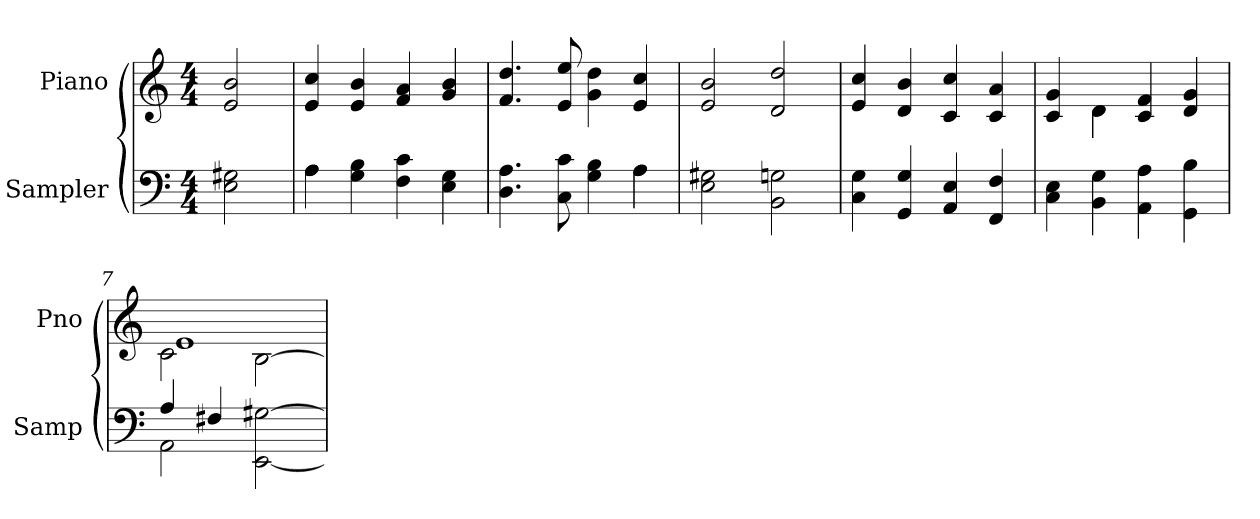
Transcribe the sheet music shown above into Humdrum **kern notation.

**kern	**kern
*part2	*part1
*staff2	*staff1
*I"Sampler	*I"Piano
*I'Samp	*I'Pno
*clefF4	*clefG2
*M4/4	*M4/4
=1	=1
2E 2G#X	2e 2b
=2	=2
*^	*
4A\	4A	4e 4cc
4G 4B	2.ryy	4e 4b
4F 4c	.	4f 4a
4E 4G	.	4g 4b
=3	=3	=3
4.D 4.A	2.ryy	4.f 4.dd
8C 8c	.	8e 8ee
4G 4B	.	4g 4dd
4A\	4A	4e 4cc
*v	*v	*
=4	=4
2E 2G#X	2e 2b
2BB 2Gn	2d 2dd
=5	=5
4C 4G	4e 4cc
4GG 4G	4d 4b
4AA 4E	4c 4cc
4FF 4F	4c 4a
=6	=6
*	*^
4C 4E	4c 4g	4ryy
4BB 4G	4d\	4d
4AA 4A	4c 4f	2ryy
4GG 4B	4d 4g	.
=7	=7	=7
*^	*	*
4A/	2AA	2c\	1e
4F#X/	.	.	.
[2EE\ [2G#X\	2ryy	[2B\	.
*v	*v	*	*
*	*v	*v
=	=
*-	*-
